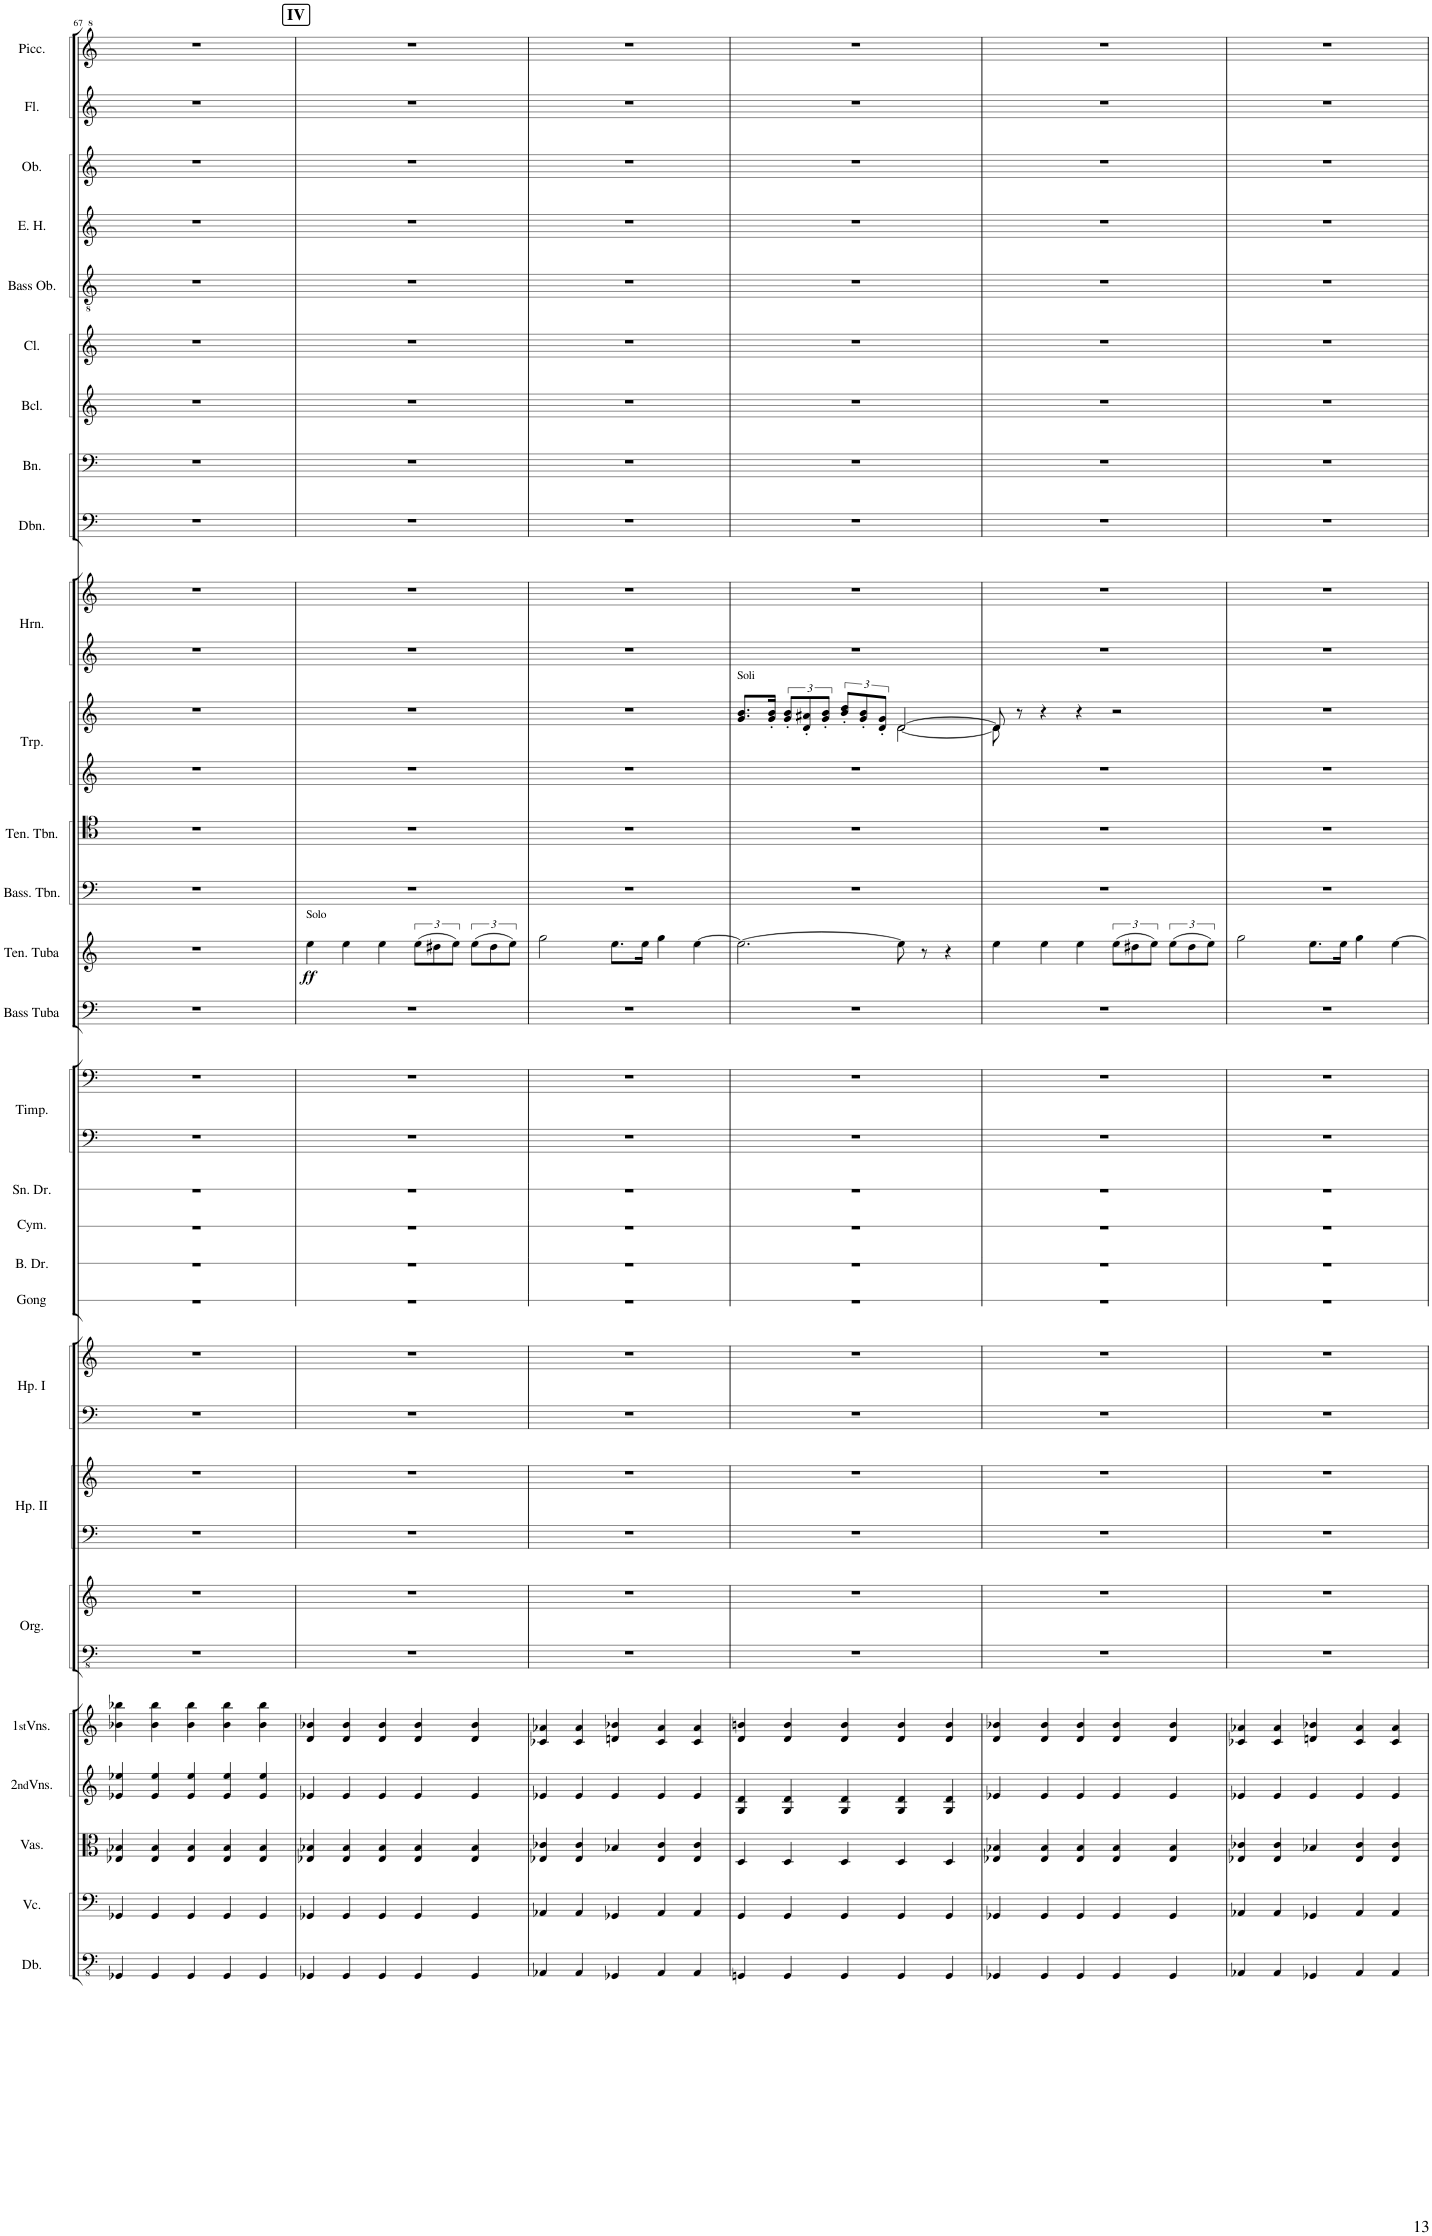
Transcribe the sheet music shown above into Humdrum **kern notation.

**kern	**kern	**kern	**kern	**kern	**kern	**kern	**kern	**kern	**kern	**kern	**kern	**kern	**kern	**kern	**kern	**kern	**kern	**kern	**dynam	**kern	**kern	**kern	**kern	**kern	**kern	**kern	**kern	**kern	**kern	**kern	**kern	**kern	**kern	**kern
*part34	*part33	*part32	*part31	*part30	*part29	*part28	*part27	*part26	*part25	*part24	*part23	*part22	*part21	*part20	*part19	*part18	*part17	*part16	*part16	*part15	*part14	*part13	*part12	*part11	*part10	*part9	*part8	*part7	*part6	*part5	*part4	*part3	*part2	*part1
*staff34	*staff33	*staff32	*staff31	*staff30	*staff29	*staff28	*staff27	*staff26	*staff25	*staff24	*staff23	*staff22	*staff21	*staff20	*staff19	*staff18	*staff17	*staff16	*staff16	*staff15	*staff14	*staff13	*staff12	*staff11	*staff10	*staff9	*staff8	*staff7	*staff6	*staff5	*staff4	*staff3	*staff2	*staff1
*I"Doublebasses	*I"Violoncellos	*I"Violas	*I"2ndViolins	*I"1stViolins	*I"Organ	*I"Organ	*I"Harp II	*I"Harp II	*I"Harp I	*I"Harp I	*I"Gong	*I"Bass Drum	*I"Cymbal	*I"Side Drum	*I"6 Timpani (two players)	*I"6 Timpani (two players)	*I"Bass Tuba	*I"Tenor Tuba in Bb	*	*I"Bass Trombone	*I"2 Tenor Trombones	*I"4 Trumpets in C	*I"4 Trumpets in C	*I"6 Horns in F	*I"6 Horns in F	*I"Double Bassoon	*I"3 Bassoons	*I"Bass Clarinet in Bb	*I"3 Clarinets in Bb	*I"Bass Oboe	*I"English Horn	*I"2 Oboes	*I"2 Flutes	*I"2 Piccolos
*I'Db.	*I'Vc.	*I'Vas.	*I'2ndVns.	*I'1stVns.	*I'Org.	*I'Org.	*I'Hp. II	*I'Hp. II	*I'Hp. I	*I'Hp. I	*I'Gong	*I'B. Dr.	*I'Cym.	*	*I'Timp.	*I'Timp.	*I'Bass Tuba	*I'Ten. Tuba	*	*I'Bass. Tbn.	*I'Ten. Tbn.	*I'Trp.	*I'Trp.	*I'Hrn.	*I'Hrn.	*I'Dbn.	*I'Bn.	*I'Bcl.	*I'Cl.	*I'Bass Ob.	*I'E. H.	*I'Ob.	*I'Fl.	*I'Picc.
!!LO:PB:g=z
*clefFv4	*clefF4	*clefC3	*clefG2	*clefG2	*clefFv4	*clefG2	*clefF4	*clefG2	*clefF4	*clefG2	*clefX	*clefX	*clefX	*clefX	*clefF4	*clefF4	*clefF4	*clefG2	*	*clefF4	*clefC4	*clefG2	*clefG2	*clefG2	*clefG2	*clefF4	*clefF4	*clefG2	*clefG2	*clefGv2	*clefG2	*clefG2	*clefG2	*clefG^2
*Trd7c12	*	*	*	*	*	*	*	*	*	*	*	*	*	*	*	*	*	*Trd8c14	*	*	*	*	*	*Trd4c7	*Trd4c7	*Trd7c12	*	*Trd8c14	*Trd1c2	*	*Trd4c7	*	*	*Trd-7c-12
*k[]	*k[]	*k[]	*k[]	*k[]	*k[]	*k[]	*k[]	*k[]	*k[]	*k[]	*k[]	*k[]	*k[]	*k[]	*k[]	*k[]	*k[]	*k[]	*	*k[]	*k[]	*k[]	*k[]	*k[]	*k[]	*k[]	*k[]	*k[]	*k[]	*k[]	*k[]	*k[]	*k[]	*k[]
*M5/4	*M5/4	*M5/4	*M5/4	*M5/4	*M5/4	*M5/4	*M5/4	*M5/4	*M5/4	*M5/4	*M5/4	*M5/4	*M5/4	*M5/4	*M5/4	*M5/4	*M5/4	*M5/4	*	*M5/4	*M5/4	*M5/4	*M5/4	*M5/4	*M5/4	*M5/4	*M5/4	*M5/4	*M5/4	*M5/4	*M5/4	*M5/4	*M5/4	*M5/4
=67	=67	=67	=67	=67	=67	=67	=67	=67	=67	=67	=67	=67	=67	=67	=67	=67	=67	=67	=67	=67	=67	=67	=67	=67	=67	=67	=67	=67	=67	=67	=67	=67	=67	=67
4GGG-X'/	4GG-X'/	4E-X/' 4B-X/'	4e-X/' 4ee-X/'	4b-X\' 4bb-X\'	4%5r	4%5r	4%5r	4%5r	4%5r	4%5r	4%5r	4%5r	4%5r	4%5r	4%5r	4%5r	4%5r	4%5r	.	4%5r	4%5r	4%5r	4%5r	4%5r	4%5r	4%5r	4%5r	4%5r	4%5r	4%5r	4%5r	4%5r	4%5r	4%5r
4GGG-'/	4GG-'/	4E-/' 4B-/'	4e-/' 4ee-/'	4b-\' 4bb-\'	.	.	.	.	.	.	.	.	.	.	.	.	.	.	.	.	.	.	.	.	.	.	.	.	.	.	.	.	.	.
4GGG-'/	4GG-'/	4E-/' 4B-/'	4e-/' 4ee-/'	4b-\' 4bb-\'	.	.	.	.	.	.	.	.	.	.	.	.	.	.	.	.	.	.	.	.	.	.	.	.	.	.	.	.	.	.
4GGG-'/	4GG-'/	4E-/' 4B-/'	4e-/' 4ee-/'	4b-\' 4bb-\'	.	.	.	.	.	.	.	.	.	.	.	.	.	.	.	.	.	.	.	.	.	.	.	.	.	.	.	.	.	.
4GGG-'/	4GG-'/	4E-/' 4B-/'	4e-/' 4ee-/'	4b-\' 4bb-\'	.	.	.	.	.	.	.	.	.	.	.	.	.	.	.	.	.	.	.	.	.	.	.	.	.	.	.	.	.	.
!!LO:REH:place=s1:a:B:cj:fs=14:t=IV
=68	=68	=68	=68	=68	=68	=68	=68	=68	=68	=68	=68	=68	=68	=68	=68	=68	=68	=68	=68	=68	=68	=68	=68	=68	=68	=68	=68	=68	=68	=68	=68	=68	=68	=68
!	!	!	!	!	!	!	!	!	!	!	!	!	!	!	!	!	!	!LO:TX:a:t=Solo	!	!	!	!	!	!	!	!	!	!	!	!	!	!	!	!
!	!	!	!	!	!	!	!	!	!	!	!	!	!	!	!	!	!	!	!LO:DY:b	!	!	!	!	!	!	!	!	!	!	!	!	!	!	!
4GGG-X'/	4GG-X'/	4E-X/' 4B-X/'	4e-X'/	4d/' 4b-X/'	4%5r	4%5r	4%5r	4%5r	4%5r	4%5r	4%5r	4%5r	4%5r	4%5r	4%5r	4%5r	4%5r	4ee\	ff	4%5r	4%5r	4%5r	4%5r	4%5r	4%5r	4%5r	4%5r	4%5r	4%5r	4%5r	4%5r	4%5r	4%5r	4%5r
4GGG-'/	4GG-'/	4E-/' 4B-/'	4e-'/	4d/' 4b-/'	.	.	.	.	.	.	.	.	.	.	.	.	.	4ee\	.	.	.	.	.	.	.	.	.	.	.	.	.	.	.	.
4GGG-'/	4GG-'/	4E-/' 4B-/'	4e-'/	4d/' 4b-/'	.	.	.	.	.	.	.	.	.	.	.	.	.	4ee\	.	.	.	.	.	.	.	.	.	.	.	.	.	.	.	.
4GGG-'/	4GG-'/	4E-/' 4B-/'	4e-'/	4d/' 4b-/'	.	.	.	.	.	.	.	.	.	.	.	.	.	(12ee\L	.	.	.	.	.	.	.	.	.	.	.	.	.	.	.	.
.	.	.	.	.	.	.	.	.	.	.	.	.	.	.	.	.	.	12dd#X\	.	.	.	.	.	.	.	.	.	.	.	.	.	.	.	.
.	.	.	.	.	.	.	.	.	.	.	.	.	.	.	.	.	.	12ee\J)	.	.	.	.	.	.	.	.	.	.	.	.	.	.	.	.
4GGG-'/	4GG-'/	4E-/' 4B-/'	4e-'/	4d/' 4b-/'	.	.	.	.	.	.	.	.	.	.	.	.	.	(12ee\L	.	.	.	.	.	.	.	.	.	.	.	.	.	.	.	.
.	.	.	.	.	.	.	.	.	.	.	.	.	.	.	.	.	.	12dd#\	.	.	.	.	.	.	.	.	.	.	.	.	.	.	.	.
.	.	.	.	.	.	.	.	.	.	.	.	.	.	.	.	.	.	12ee\J)	.	.	.	.	.	.	.	.	.	.	.	.	.	.	.	.
=69	=69	=69	=69	=69	=69	=69	=69	=69	=69	=69	=69	=69	=69	=69	=69	=69	=69	=69	=69	=69	=69	=69	=69	=69	=69	=69	=69	=69	=69	=69	=69	=69	=69	=69
4AAA-X'/	4AA-X'/	4E-X/' 4c-X/'	4e-X'/	4c-X/' 4a-X/'	4%5r	4%5r	4%5r	4%5r	4%5r	4%5r	4%5r	4%5r	4%5r	4%5r	4%5r	4%5r	4%5r	2gg\	.	4%5r	4%5r	4%5r	4%5r	4%5r	4%5r	4%5r	4%5r	4%5r	4%5r	4%5r	4%5r	4%5r	4%5r	4%5r
4AAA-'/	4AA-'/	4E-/' 4c-/'	4e-'/	4c-/' 4a-/'	.	.	.	.	.	.	.	.	.	.	.	.	.	.	.	.	.	.	.	.	.	.	.	.	.	.	.	.	.	.
4GGG-X'/	4GG-X'/	4B-X'/	4e-'/	4dn/' 4b-X/'	.	.	.	.	.	.	.	.	.	.	.	.	.	8.ee\L	.	.	.	.	.	.	.	.	.	.	.	.	.	.	.	.
.	.	.	.	.	.	.	.	.	.	.	.	.	.	.	.	.	.	16ee\Jk	.	.	.	.	.	.	.	.	.	.	.	.	.	.	.	.
4AAA-'/	4AA-'/	4E-/' 4c-/'	4e-'/	4c-/' 4a-/'	.	.	.	.	.	.	.	.	.	.	.	.	.	4gg\	.	.	.	.	.	.	.	.	.	.	.	.	.	.	.	.
4AAA-'/	4AA-'/	4E-/' 4c-/'	4e-'/	4c-/' 4a-/'	.	.	.	.	.	.	.	.	.	.	.	.	.	[4ee\	.	.	.	.	.	.	.	.	.	.	.	.	.	.	.	.
=70	=70	=70	=70	=70	=70	=70	=70	=70	=70	=70	=70	=70	=70	=70	=70	=70	=70	=70	=70	=70	=70	=70	=70	=70	=70	=70	=70	=70	=70	=70	=70	=70	=70	=70
*	*	*	*	*	*	*	*	*	*	*	*	*	*	*	*	*	*	*	*	*	*	*	*^	*	*	*	*	*	*	*	*	*	*	*
!	!	!	!	!	!	!	!	!	!	!	!	!	!	!	!	!	!	!	!	!	!	!	!LO:TX:a:t=Soli	!	!	!	!	!	!	!	!	!	!	!	!
4GGGn'/	4GG'/	4D'/	4G/' 4d/'	4d/' 4bn/'	4%5r	4%5r	4%5r	4%5r	4%5r	4%5r	4%5r	4%5r	4%5r	4%5r	4%5r	4%5r	4%5r	2.ee\_	.	4%5r	4%5r	4%5r	8.g/ 8.b/L	2.ryy	4%5r	4%5r	4%5r	4%5r	4%5r	4%5r	4%5r	4%5r	4%5r	4%5r	4%5r
.	.	.	.	.	.	.	.	.	.	.	.	.	.	.	.	.	.	.	.	.	.	.	16g/'< 16b/'<Jk	.	.	.	.	.	.	.	.	.	.	.	.
4GGG'/	4GG'/	4D'/	4G/' 4d/'	4d/' 4b/'	.	.	.	.	.	.	.	.	.	.	.	.	.	.	.	.	.	.	12g/'< 12b/'<L	.	.	.	.	.	.	.	.	.	.	.	.
.	.	.	.	.	.	.	.	.	.	.	.	.	.	.	.	.	.	.	.	.	.	.	12d/'< 12a#X/'<	.	.	.	.	.	.	.	.	.	.	.	.
.	.	.	.	.	.	.	.	.	.	.	.	.	.	.	.	.	.	.	.	.	.	.	12g/'< 12b/'<J	.	.	.	.	.	.	.	.	.	.	.	.
4GGG'/	4GG'/	4D'/	4G/' 4d/'	4d/' 4b/'	.	.	.	.	.	.	.	.	.	.	.	.	.	.	.	.	.	.	12b/'< 12dd/'<L	.	.	.	.	.	.	.	.	.	.	.	.
.	.	.	.	.	.	.	.	.	.	.	.	.	.	.	.	.	.	.	.	.	.	.	12g/'< 12b/'<	.	.	.	.	.	.	.	.	.	.	.	.
.	.	.	.	.	.	.	.	.	.	.	.	.	.	.	.	.	.	.	.	.	.	.	12d/'< 12g/'<J	.	.	.	.	.	.	.	.	.	.	.	.
4GGG'/	4GG'/	4D'/	4G/' 4d/'	4d/' 4b/'	.	.	.	.	.	.	.	.	.	.	.	.	.	8ee\]	.	.	.	.	[2d/	[2d\	.	.	.	.	.	.	.	.	.	.	.
.	.	.	.	.	.	.	.	.	.	.	.	.	.	.	.	.	.	8r	.	.	.	.	.	.	.	.	.	.	.	.	.	.	.	.	.
4GGG'/	4GG'/	4D'/	4G/' 4d/'	4d/' 4b/'	.	.	.	.	.	.	.	.	.	.	.	.	.	4r	.	.	.	.	.	.	.	.	.	.	.	.	.	.	.	.	.
=71	=71	=71	=71	=71	=71	=71	=71	=71	=71	=71	=71	=71	=71	=71	=71	=71	=71	=71	=71	=71	=71	=71	=71	=71	=71	=71	=71	=71	=71	=71	=71	=71	=71	=71	=71
4GGG-X'/	4GG-X'/	4E-X/' 4B-X/'	4e-X'/	4d/' 4b-X/'	4%5r	4%5r	4%5r	4%5r	4%5r	4%5r	4%5r	4%5r	4%5r	4%5r	4%5r	4%5r	4%5r	4ee\	.	4%5r	4%5r	4%5r	8d/]	8d\]	4%5r	4%5r	4%5r	4%5r	4%5r	4%5r	4%5r	4%5r	4%5r	4%5r	4%5r
.	.	.	.	.	.	.	.	.	.	.	.	.	.	.	.	.	.	.	.	.	.	.	8r	1ryy	.	.	.	.	.	.	.	.	.	.	.
4GGG-'/	4GG-'/	4E-/' 4B-/'	4e-'/	4d/' 4b-/'	.	.	.	.	.	.	.	.	.	.	.	.	.	4ee\	.	.	.	.	4r	.	.	.	.	.	.	.	.	.	.	.	.
4GGG-'/	4GG-'/	4E-/' 4B-/'	4e-'/	4d/' 4b-/'	.	.	.	.	.	.	.	.	.	.	.	.	.	4ee\	.	.	.	.	4r	.	.	.	.	.	.	.	.	.	.	.	.
4GGG-'/	4GG-'/	4E-/' 4B-/'	4e-'/	4d/' 4b-/'	.	.	.	.	.	.	.	.	.	.	.	.	.	(12ee\L	.	.	.	.	2r	.	.	.	.	.	.	.	.	.	.	.	.
.	.	.	.	.	.	.	.	.	.	.	.	.	.	.	.	.	.	12dd#X\	.	.	.	.	.	.	.	.	.	.	.	.	.	.	.	.	.
.	.	.	.	.	.	.	.	.	.	.	.	.	.	.	.	.	.	12ee\J)	.	.	.	.	.	.	.	.	.	.	.	.	.	.	.	.	.
4GGG-'/	4GG-'/	4E-/' 4B-/'	4e-'/	4d/' 4b-/'	.	.	.	.	.	.	.	.	.	.	.	.	.	(12ee\L	.	.	.	.	.	.	.	.	.	.	.	.	.	.	.	.	.
.	.	.	.	.	.	.	.	.	.	.	.	.	.	.	.	.	.	12dd#\	.	.	.	.	.	.	.	.	.	.	.	.	.	.	.	.	.
.	.	.	.	.	.	.	.	.	.	.	.	.	.	.	.	.	.	.	.	.	.	.	.	8ryy	.	.	.	.	.	.	.	.	.	.	.
.	.	.	.	.	.	.	.	.	.	.	.	.	.	.	.	.	.	12ee\J)	.	.	.	.	.	.	.	.	.	.	.	.	.	.	.	.	.
*	*	*	*	*	*	*	*	*	*	*	*	*	*	*	*	*	*	*	*	*	*	*	*v	*v	*	*	*	*	*	*	*	*	*	*	*
=72	=72	=72	=72	=72	=72	=72	=72	=72	=72	=72	=72	=72	=72	=72	=72	=72	=72	=72	=72	=72	=72	=72	=72	=72	=72	=72	=72	=72	=72	=72	=72	=72	=72	=72
4AAA-X'/	4AA-X'/	4E-X/' 4c-X/'	4e-X'/	4c-X/' 4a-X/'	4%5r	4%5r	4%5r	4%5r	4%5r	4%5r	4%5r	4%5r	4%5r	4%5r	4%5r	4%5r	4%5r	2gg\	.	4%5r	4%5r	4%5r	4%5r	4%5r	4%5r	4%5r	4%5r	4%5r	4%5r	4%5r	4%5r	4%5r	4%5r	4%5r
4AAA-'/	4AA-'/	4E-/' 4c-/'	4e-'/	4c-/' 4a-/'	.	.	.	.	.	.	.	.	.	.	.	.	.	.	.	.	.	.	.	.	.	.	.	.	.	.	.	.	.	.
4GGG-X'/	4GG-X'/	4B-X'/	4e-'/	4dn/' 4b-X/'	.	.	.	.	.	.	.	.	.	.	.	.	.	8.ee\L	.	.	.	.	.	.	.	.	.	.	.	.	.	.	.	.
.	.	.	.	.	.	.	.	.	.	.	.	.	.	.	.	.	.	16ee\Jk	.	.	.	.	.	.	.	.	.	.	.	.	.	.	.	.
4AAA-'/	4AA-'/	4E-/' 4c-/'	4e-'/	4c-/' 4a-/'	.	.	.	.	.	.	.	.	.	.	.	.	.	4gg\	.	.	.	.	.	.	.	.	.	.	.	.	.	.	.	.
4AAA-'/	4AA-'/	4E-/' 4c-/'	4e-'/	4c-/' 4a-/'	.	.	.	.	.	.	.	.	.	.	.	.	.	[4ee\	.	.	.	.	.	.	.	.	.	.	.	.	.	.	.	.
=	=	=	=	=	=	=	=	=	=	=	=	=	=	=	=	=	=	=	=	=	=	=	=	=	=	=	=	=	=	=	=	=	=	=
*-	*-	*-	*-	*-	*-	*-	*-	*-	*-	*-	*-	*-	*-	*-	*-	*-	*-	*-	*-	*-	*-	*-	*-	*-	*-	*-	*-	*-	*-	*-	*-	*-	*-	*-
